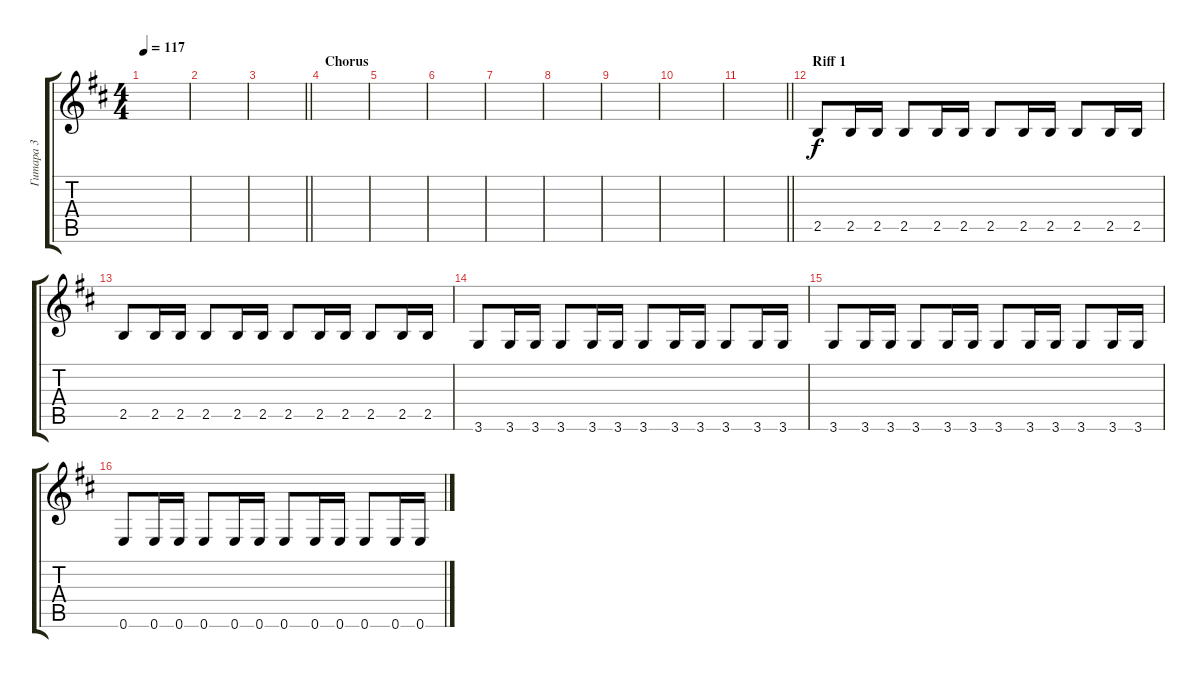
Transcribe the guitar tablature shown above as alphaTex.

\track ("Гитара 3" "Гитара 3") {instrument distortionguitar}
\staff {score tabs}
\tuning (E4 B3 G3 D3 A2 E2) {hide}
\ts (4 4)
\tempo 117
\clef g2
\ks d
|
|
\barLineRight lightlight
|
\section ("" "Chorus")
|
|
|
|
|
|
|
\barLineRight lightlight
|
\section ("" "Riff 1")
2.5.8 2.5.16 2.5.16 2.5.8 2.5.16 2.5.16 2.5.8 2.5.16 2.5.16 2.5.8 2.5.16 2.5.16 |
2.5.8 2.5.16 2.5.16 2.5.8 2.5.16 2.5.16 2.5.8 2.5.16 2.5.16 2.5.8 2.5.16 2.5.16 |
3.6.8 3.6.16 3.6.16 3.6.8 3.6.16 3.6.16 3.6.8 3.6.16 3.6.16 3.6.8 3.6.16 3.6.16 |
3.6.8 3.6.16 3.6.16 3.6.8 3.6.16 3.6.16 3.6.8 3.6.16 3.6.16 3.6.8 3.6.16 3.6.16 |
0.6.8 0.6.16 0.6.16 0.6.8 0.6.16 0.6.16 0.6.8 0.6.16 0.6.16 0.6.8 0.6.16 0.6.16
